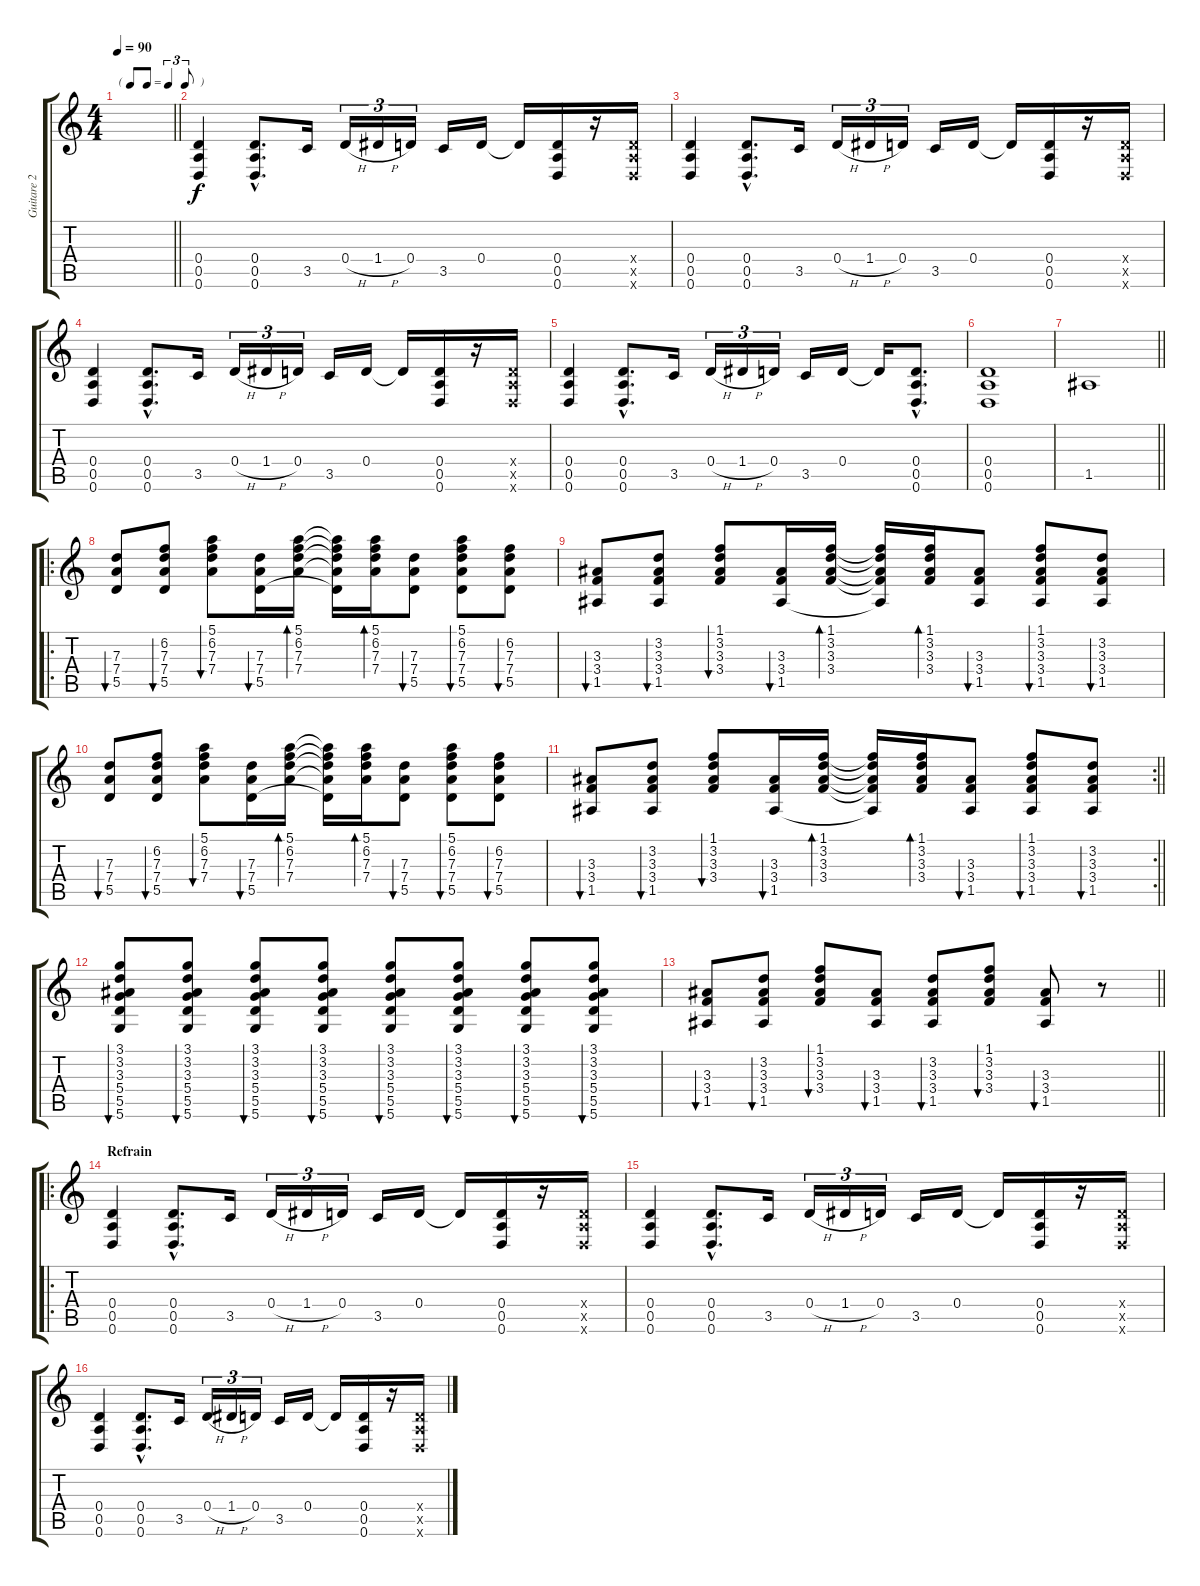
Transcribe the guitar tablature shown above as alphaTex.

\track ("Guitare 2" "Guitare 2") {instrument distortionguitar}
\staff {score tabs}
\tuning (E4 B3 G3 D3 A2 D2) {hide}
\ts (4 4)
\tf triplet8th
\tempo 90
\clef g2
\barLineRight lightlight
\ks c
|
(0.4 0.5 0.6).4 (0.4{hac} 0.5{hac} 0.6{hac}).8{d} 3.5.16 0.4{h}.16{tu (3 2)} 1.4{h}.16{tu (3 2)} 0.4.16{tu (3 2)} 3.5.16 0.4.16 0.4{t}.16 (0.4 0.5 0.6).16 r.16 (0.4{x} 0.5{x} 0.6{x}).16 |
(0.4 0.5 0.6).4 (0.4{hac} 0.5{hac} 0.6{hac}).8{d} 3.5.16 0.4{h}.16{tu (3 2)} 1.4{h}.16{tu (3 2)} 0.4.16{tu (3 2)} 3.5.16 0.4.16 0.4{t}.16 (0.4 0.5 0.6).16 r.16 (0.4{x} 0.5{x} 0.6{x}).16 |
(0.4 0.5 0.6).4 (0.4{hac} 0.5{hac} 0.6{hac}).8{d} 3.5.16 0.4{h}.16{tu (3 2)} 1.4{h}.16{tu (3 2)} 0.4.16{tu (3 2)} 3.5.16 0.4.16 0.4{t}.16 (0.4 0.5 0.6).16 r.16 (0.4{x} 0.5{x} 0.6{x}).16 |
(0.4 0.5 0.6).4 (0.4{hac} 0.5{hac} 0.6{hac}).8{d} 3.5.16 0.4{h}.16{tu (3 2)} 1.4{h}.16{tu (3 2)} 0.4.16{tu (3 2)} 3.5.16 0.4.16 0.4{t}.16 (0.4{hac} 0.5{hac} 0.6{hac}).8{d} |
(0.4 0.5 0.6).1 |
\barLineRight lightlight
1.5.1 |
\ro
(7.3 7.4 5.5).8{bu 30 volume 8 instrument acousticguitarsteel} (6.2 7.3 7.4 5.5).8{bu 30} (5.1 6.2 7.3 7.4).8{bu 30} (7.3 7.4 5.5).16{bu 30} (5.1 6.2 7.3 7.4).16{bd 30} (5.1{t} 6.2{t} 7.3{t} 7.4{t} 5.5{t}).16 (5.1 6.2 7.3 7.4).16{bd 30} (7.3 7.4 5.5).8{bu 30} (5.1 6.2 7.3 7.4 5.5).8{bu 30} (6.2 7.3 7.4 5.5).8{bu 30} |
(3.3 3.4 1.5).8{bu 30} (3.2 3.3 3.4 1.5).8{bu 30} (1.1 3.2 3.3 3.4).8{bu 30} (3.3 3.4 1.5).16{bu 30} (1.1 3.2 3.3 3.4).16{bd 30} (1.1{t} 3.2{t} 3.3{t} 3.4{t} 1.5{t}).16 (1.1 3.2 3.3 3.4).16{bd 30} (3.3 3.4 1.5).8{bu 30} (1.1 3.2 3.3 3.4 1.5).8{bu 30} (3.2 3.3 3.4 1.5).8{bu 30} |
(7.3 7.4 5.5).8{bu 30} (6.2 7.3 7.4 5.5).8{bu 30} (5.1 6.2 7.3 7.4).8{bu 30} (7.3 7.4 5.5).16{bu 30} (5.1 6.2 7.3 7.4).16{bd 30} (5.1{t} 6.2{t} 7.3{t} 7.4{t} 5.5{t}).16 (5.1 6.2 7.3 7.4).16{bd 30} (7.3 7.4 5.5).8{bu 30} (5.1 6.2 7.3 7.4 5.5).8{bu 30} (6.2 7.3 7.4 5.5).8{bu 30} |
\rc 2
\barLineRight lightlight
(3.3 3.4 1.5).8{bu 30} (3.2 3.3 3.4 1.5).8{bu 30} (1.1 3.2 3.3 3.4).8{bu 30} (3.3 3.4 1.5).16{bu 30} (1.1 3.2 3.3 3.4).16{bd 30} (1.1{t} 3.2{t} 3.3{t} 3.4{t} 1.5{t}).16 (1.1 3.2 3.3 3.4).16{bd 30} (3.3 3.4 1.5).8{bu 30} (1.1 3.2 3.3 3.4 1.5).8{bu 30} (3.2 3.3 3.4 1.5).8{bu 30} |
(3.1 3.2 3.3 5.4 5.5 5.6).8{bu 30} (3.1 3.2 3.3 5.4 5.5 5.6).8{bu 30} (3.1 3.2 3.3 5.4 5.5 5.6).8{bu 30} (3.1 3.2 3.3 5.4 5.5 5.6).8{bu 30} (3.1 3.2 3.3 5.4 5.5 5.6).8{bu 30} (3.1 3.2 3.3 5.4 5.5 5.6).8{bu 30} (3.1 3.2 3.3 5.4 5.5 5.6).8{bu 30} (3.1 3.2 3.3 5.4 5.5 5.6).8{bu 30} |
\barLineRight lightlight
(3.3 3.4 1.5).8{bu 30} (3.2 3.3 3.4 1.5).8{bu 30} (1.1 3.2 3.3 3.4).8{bu 30} (3.3 3.4 1.5).8{bu 30} (3.2 3.3 3.4 1.5).8{bu 30} (1.1 3.2 3.3 3.4).8{bu 30} (3.3 3.4 1.5).8{bu 30} r.8 |
\ro
\section ("" "Refrain")
(0.4 0.5 0.6).4{volume 13 instrument distortionguitar} (0.4{hac} 0.5{hac} 0.6{hac}).8{d} 3.5.16 0.4{h}.16{tu (3 2)} 1.4{h}.16{tu (3 2)} 0.4.16{tu (3 2)} 3.5.16 0.4.16 0.4{t}.16 (0.4 0.5 0.6).16 r.16 (0.4{x} 0.5{x} 0.6{x}).16 |
(0.4 0.5 0.6).4 (0.4{hac} 0.5{hac} 0.6{hac}).8{d} 3.5.16 0.4{h}.16{tu (3 2)} 1.4{h}.16{tu (3 2)} 0.4.16{tu (3 2)} 3.5.16 0.4.16 0.4{t}.16 (0.4 0.5 0.6).16 r.16 (0.4{x} 0.5{x} 0.6{x}).16 |
(0.4 0.5 0.6).4 (0.4{hac} 0.5{hac} 0.6{hac}).8{d} 3.5.16 0.4{h}.16{tu (3 2)} 1.4{h}.16{tu (3 2)} 0.4.16{tu (3 2)} 3.5.16 0.4.16 0.4{t}.16 (0.4 0.5 0.6).16 r.16 (0.4{x} 0.5{x} 0.6{x}).16
